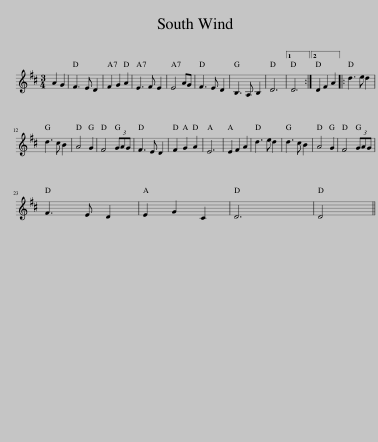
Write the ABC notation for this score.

X:1
L:1/8
M:3/4
I:linebreak $
K:D
V:1 treble
V:1
 A2 G2 | F3 E D2 | F2 G2 A2 | E3 F E2 | E4 AG | %5
 F3 E D2 | B,3 A, B,2 | D6 |1 D6 :|2 D2 F2 A2 |: %10
 d3 e d2 |$ d3 c B2 | A4 G2 | F4 (3GAG | F3 E D2 | %15
 F2 G2 A2 | E6 | E2 F2 A2 | d3 e d2 | d3 c B2 | %20
 A4 G2 | F4 (3GAG |$ F3 E D2 | E2 G2 C2 | D6 | %25
 D4 || %26
